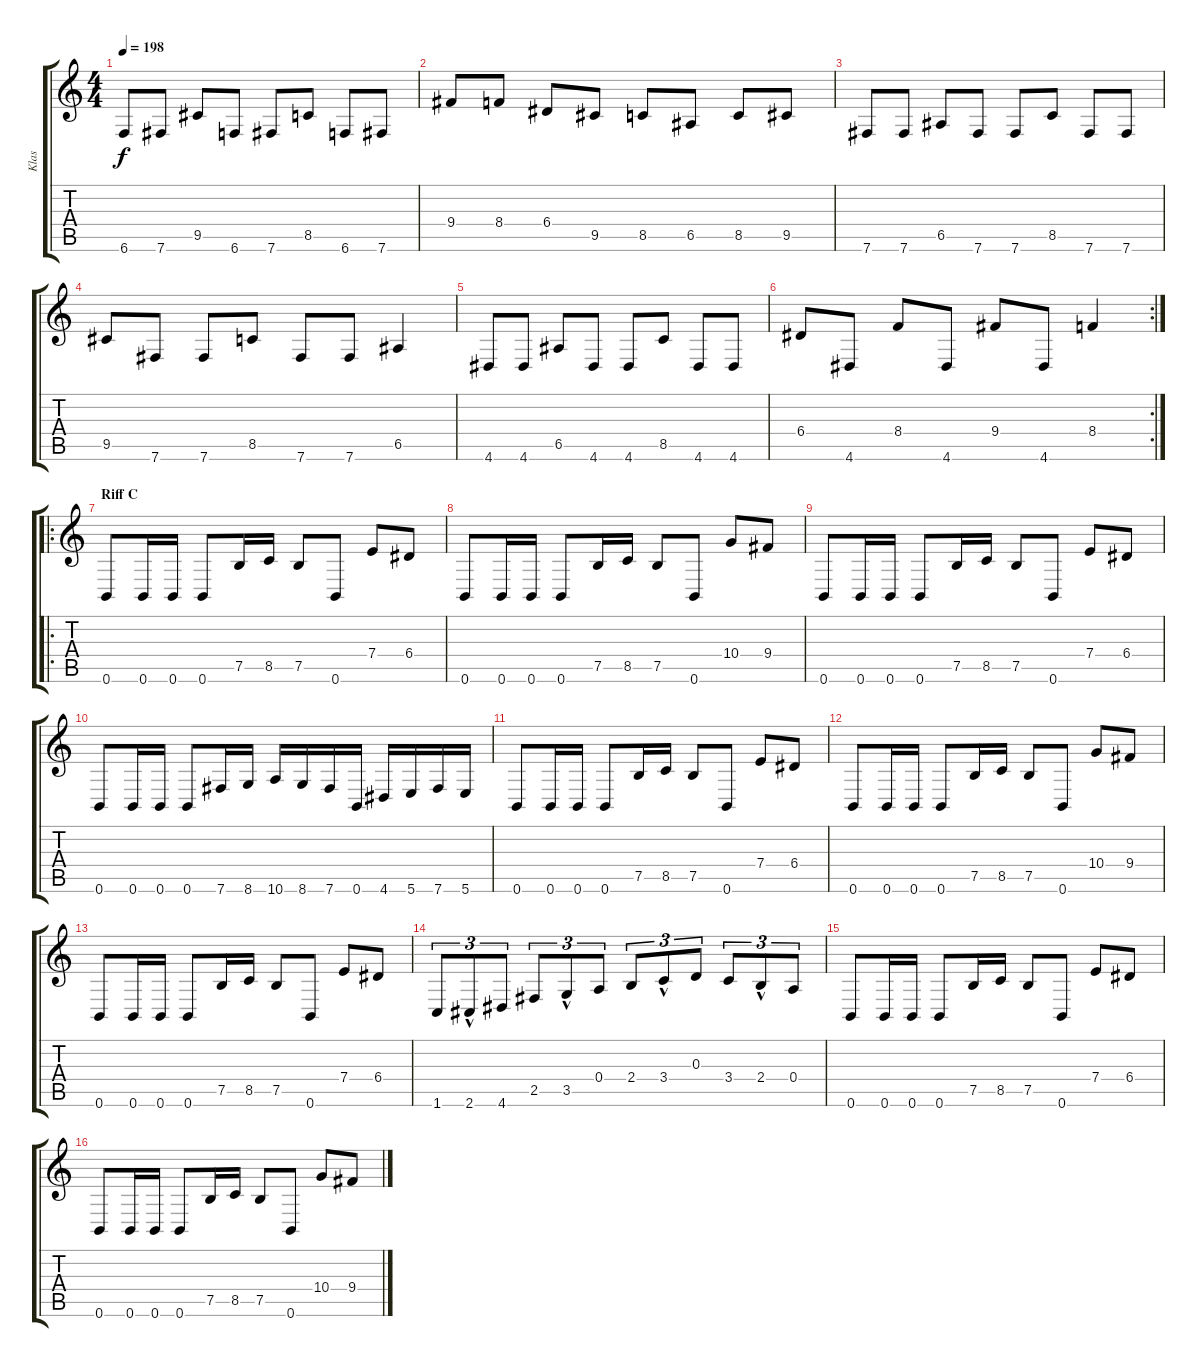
\track ("Klas" "Klas") {instrument distortionguitar}
\staff {score tabs}
\tuning (B3 Gb3 D3 A2 E2 B1) {hide}
\ts (4 4)
\tempo 198
\clef g2
\ks c
6.6.8{dy f} 7.6.8 9.5.8 6.6.8 7.6.8 8.5.8 6.6.8 7.6.8 |
9.4.8 8.4.8 6.4.8 9.5.8 8.5.8 6.5.8 8.5.8 9.5.8 |
7.6.8 7.6.8 6.5.8 7.6.8 7.6.8 8.5.8 7.6.8 7.6.8 |
9.5.8 7.6.8 7.6.8 8.5.8 7.6.8 7.6.8 6.5.4 |
4.6.8 4.6.8 6.5.8 4.6.8 4.6.8 8.5.8 4.6.8 4.6.8 |
\rc 2
6.4.8 4.6.8 8.4.8 4.6.8 9.4.8 4.6.8 8.4.4 |
\ro
\section ("" "Riff C")
0.6.8 0.6.16 0.6.16 0.6.8 7.5.16 8.5.16 7.5.8 0.6.8 7.4.8 6.4.8 |
0.6.8 0.6.16 0.6.16 0.6.8 7.5.16 8.5.16 7.5.8 0.6.8 10.4.8 9.4.8 |
0.6.8 0.6.16 0.6.16 0.6.8 7.5.16 8.5.16 7.5.8 0.6.8 7.4.8 6.4.8 |
0.6.8 0.6.16 0.6.16 0.6.8 7.6.16 8.6.16 10.6.16 8.6.16 7.6.16 0.6.16 4.6.16 5.6.16 7.6.16 5.6.16 |
0.6.8 0.6.16 0.6.16 0.6.8 7.5.16 8.5.16 7.5.8 0.6.8 7.4.8 6.4.8 |
0.6.8 0.6.16 0.6.16 0.6.8 7.5.16 8.5.16 7.5.8 0.6.8 10.4.8 9.4.8 |
0.6.8 0.6.16 0.6.16 0.6.8 7.5.16 8.5.16 7.5.8 0.6.8 7.4.8 6.4.8 |
1.6.8{tu (3 2)} 2.6{hac}.8{tu (3 2)} 4.6.8{tu (3 2)} 2.5.8{tu (3 2)} 3.5{hac}.8{tu (3 2)} 0.4.8{tu (3 2)} 2.4.8{tu (3 2)} 3.4{hac}.8{tu (3 2)} 0.3.8{tu (3 2)} 3.4.8{tu (3 2)} 2.4{hac}.8{tu (3 2)} 0.4.8{tu (3 2)} |
0.6.8 0.6.16 0.6.16 0.6.8 7.5.16 8.5.16 7.5.8 0.6.8 7.4.8 6.4.8 |
0.6.8 0.6.16 0.6.16 0.6.8 7.5.16 8.5.16 7.5.8 0.6.8 10.4.8 9.4.8
